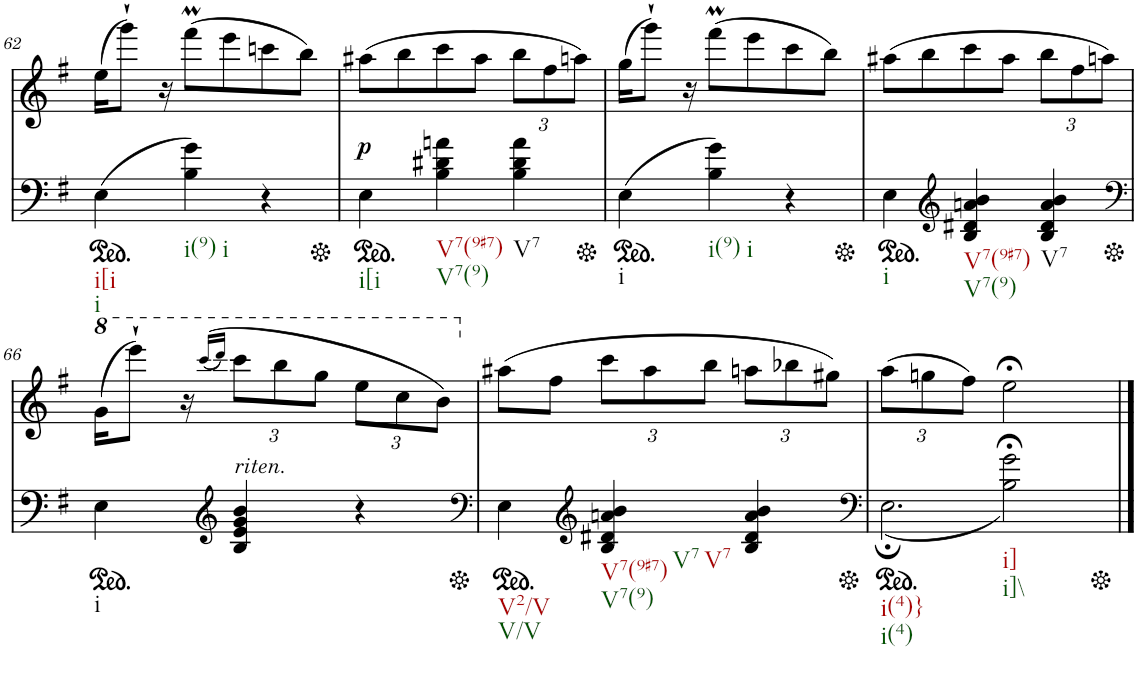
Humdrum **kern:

**kern	**kern	**dynam
*part2	*part1	*part1
*staff2	*staff1	*staff1
*I"Piano	*I"Piano	*
*I'Pno	*I'Pno	*
!!LO:PB:g=z
*clefF4	*clefG2	*
*k[f#]	*k[f#]	*
*e:	*e:	*
*M3/4	*M3/4	*
*ped	*	*
=62	=62	=62
!LO:TX:b:t=i[i	!	!
!LO:TX:b:t=i	!	!
(4E\	(16ee\KL	.
.	8ggg`\J)	.
.	16r	.
!LO:TX:b:t=i(9)	!	!
!LO:TX:b:t=i	!	!
4B\ 4g\)	(8fff#m\L	.
.	8eee\	.
4r	8cccn\	.
.	8bb\J)	.
=63	=63	=63
*Xped	*	*
*ped	*	*
!LO:TX:b:t=i[i	!	!
!	!	!LO:DY:b
4E\	(8aa#X\L	p
.	8bb\	.
!LO:TX:b:t=V7(9#7)	!	!
!LO:TX:b:t=V7(9)	!	!
4B\ 4d#X\ 4an\	8ccc\	.
.	8aa#\J	.
*	*Xbrackettup	*
!LO:TX:b:t=V7	!	!
4B\ 4d#\ 4a\	12bb\L	.
.	12ff#\	.
.	12aan\J)	.
=64	=64	=64
*Xped	*	*
*ped	*	*
!LO:TX:b:t=i	!	!
(4E\	(16gg\KL	.
.	8ggg`\J)	.
.	16r	.
!LO:TX:b:t=i(9)	!	!
!LO:TX:b:t=i	!	!
4B\ 4g\)	(8fff#m\L	.
.	8eee\	.
4r	8ccc\	.
.	8bb\J)	.
=65	=65	=65
*Xped	*	*
*ped	*	*
!LO:TX:b:t=i	!	!
4E\	(8aa#X\L	.
.	8bb\	.
*clefG2	*	*
!LO:TX:b:t=V7(9#7)	!	!
!LO:TX:b:t=V7(9)	!	!
4B/ 4d#X/ 4an/ 4b/	8ccc\	.
.	8aa#\J	.
!LO:TX:b:t=V7	!	!
4B/ 4d#/ 4a/ 4b/	12bb\L	.
.	12ff#\	.
.	12aan\J)	.
!!LO:LB:g=z
=66	=66	=66
*clefF4	*	*
*Xped	*	*
*ped	*	*
*	*8va	*
!LO:TX:b:t=i	!	!
4E\	(16gg\KL	.
.	8eeee`\J)	.
.	16r	.
*clefG2	*	*
.	((16qcccc/LL	.
.	16qdddd/JJ)	.
!	!LO:TX:b:i:t=riten.	!
4B/ 4e/ 4g/ 4b/	12cccc\L	.
.	12bbb\	.
.	12ggg\J	.
4r	12eee\L	.
.	12ccc\	.
.	12bb\J)	.
=67	=67	=67
*clefF4	*	*
*Xped	*	*
*ped	*	*
*	*X8va	*
!LO:TX:b:t=V2/V	!	!
!LO:TX:b:t=V/V	!	!
4E\	(8aa#X\L	.
.	8ff#\J	.
*clefG2	*	*
!LO:TX:b:t=V7(9#7)	!	!
!LO:TX:b:t=V7(9)	!	!
!LO:TX:b:t=V7	!	!
!LO:TX:b:t=V7	!	!
4B/ 4d#X/ 4an/ 4b/	12ccc\L	.
.	12aa#\	.
.	12bb\J	.
4B/ 4d#/ 4a/ 4b/	12aan\L	.
.	12bb-X\	.
.	12gg#X\J)	.
=68	=68	=68
*clefF4	*	*
*Xped	*	*
*ped	*	*
*^	*	*
!LO:TX:b:t=i(4)}	!	!	!
!LO:TX:b:t=i(4)	!	!	!
4ryy	2.E;\	(12aa\L	.
.	.	12ggn\	.
.	.	12ff#\J)	.
!LO:TX:b:t=i]	!	!	!
!LO:TX:b:t=i]\\	!	!	!
(2B\;< 2g\;<	.	2ee;<\	.
*v	*v	*	*
*Xped	*	*
==	==	==
*-	*-	*-
